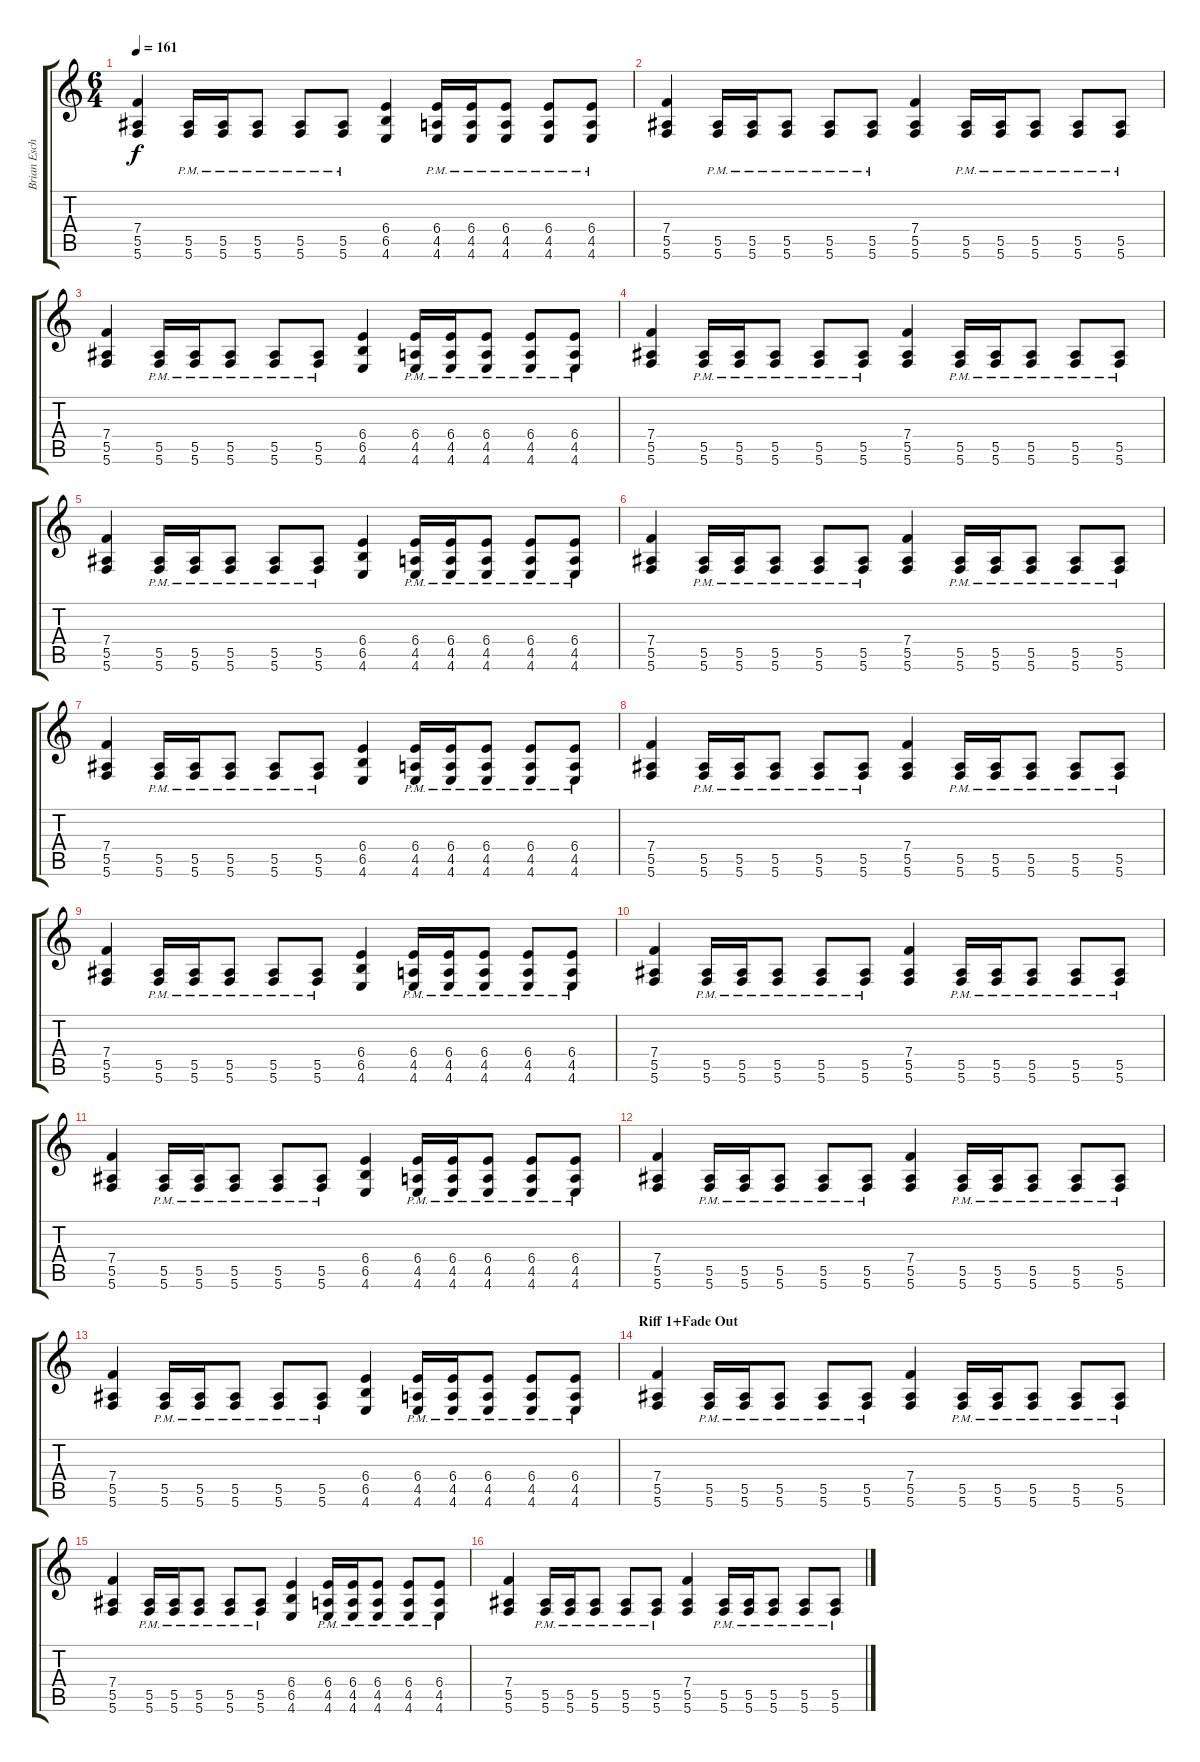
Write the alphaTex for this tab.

\track ("Brian Eschbach (Lead Guitar)" "Brian Esch") {instrument distortionguitar}
\staff {score tabs}
\tuning (C4 G3 Eb3 Bb2 F2 C2) {hide}
\ts (6 4)
\tempo 161
\clef g2
\ks c
(7.4 5.5 5.6).4{dy f} (5.5{pm} 5.6{pm}).16 (5.5{pm} 5.6{pm}).16 (5.5{pm} 5.6{pm}).8 (5.5{pm} 5.6{pm}).8 (5.5{pm} 5.6{pm}).8 (6.4 6.5 4.6).4 (6.4{pm} 4.5{pm} 4.6{pm}).16 (6.4{pm} 4.5{pm} 4.6{pm}).16 (6.4{pm} 4.5{pm} 4.6{pm}).8 (6.4{pm} 4.5{pm} 4.6{pm}).8 (6.4{pm} 4.5{pm} 4.6{pm}).8 |
(7.4 5.5 5.6).4 (5.5{pm} 5.6{pm}).16 (5.5{pm} 5.6{pm}).16 (5.5{pm} 5.6{pm}).8 (5.5{pm} 5.6{pm}).8 (5.5{pm} 5.6{pm}).8 (7.4 5.5 5.6).4 (5.5{pm} 5.6{pm}).16 (5.5{pm} 5.6{pm}).16 (5.5{pm} 5.6{pm}).8 (5.5{pm} 5.6{pm}).8 (5.5{pm} 5.6{pm}).8 |
(7.4 5.5 5.6).4 (5.5{pm} 5.6{pm}).16 (5.5{pm} 5.6{pm}).16 (5.5{pm} 5.6{pm}).8 (5.5{pm} 5.6{pm}).8 (5.5{pm} 5.6{pm}).8 (6.4 6.5 4.6).4 (6.4{pm} 4.5{pm} 4.6{pm}).16 (6.4{pm} 4.5{pm} 4.6{pm}).16 (6.4{pm} 4.5{pm} 4.6{pm}).8 (6.4{pm} 4.5{pm} 4.6{pm}).8 (6.4{pm} 4.5{pm} 4.6{pm}).8 |
(7.4 5.5 5.6).4 (5.5{pm} 5.6{pm}).16 (5.5{pm} 5.6{pm}).16 (5.5{pm} 5.6{pm}).8 (5.5{pm} 5.6{pm}).8 (5.5{pm} 5.6{pm}).8 (7.4 5.5 5.6).4 (5.5{pm} 5.6{pm}).16 (5.5{pm} 5.6{pm}).16 (5.5{pm} 5.6{pm}).8 (5.5{pm} 5.6{pm}).8 (5.5{pm} 5.6{pm}).8 |
(7.4 5.5 5.6).4 (5.5{pm} 5.6{pm}).16 (5.5{pm} 5.6{pm}).16 (5.5{pm} 5.6{pm}).8 (5.5{pm} 5.6{pm}).8 (5.5{pm} 5.6{pm}).8 (6.4 6.5 4.6).4 (6.4{pm} 4.5{pm} 4.6{pm}).16 (6.4{pm} 4.5{pm} 4.6{pm}).16 (6.4{pm} 4.5{pm} 4.6{pm}).8 (6.4{pm} 4.5{pm} 4.6{pm}).8 (6.4{pm} 4.5{pm} 4.6{pm}).8 |
(7.4 5.5 5.6).4 (5.5{pm} 5.6{pm}).16 (5.5{pm} 5.6{pm}).16 (5.5{pm} 5.6{pm}).8 (5.5{pm} 5.6{pm}).8 (5.5{pm} 5.6{pm}).8 (7.4 5.5 5.6).4 (5.5{pm} 5.6{pm}).16 (5.5{pm} 5.6{pm}).16 (5.5{pm} 5.6{pm}).8 (5.5{pm} 5.6{pm}).8 (5.5{pm} 5.6{pm}).8 |
(7.4 5.5 5.6).4 (5.5{pm} 5.6{pm}).16 (5.5{pm} 5.6{pm}).16 (5.5{pm} 5.6{pm}).8 (5.5{pm} 5.6{pm}).8 (5.5{pm} 5.6{pm}).8 (6.4 6.5 4.6).4 (6.4{pm} 4.5{pm} 4.6{pm}).16 (6.4{pm} 4.5{pm} 4.6{pm}).16 (6.4{pm} 4.5{pm} 4.6{pm}).8 (6.4{pm} 4.5{pm} 4.6{pm}).8 (6.4{pm} 4.5{pm} 4.6{pm}).8 |
(7.4 5.5 5.6).4 (5.5{pm} 5.6{pm}).16 (5.5{pm} 5.6{pm}).16 (5.5{pm} 5.6{pm}).8 (5.5{pm} 5.6{pm}).8 (5.5{pm} 5.6{pm}).8 (7.4 5.5 5.6).4 (5.5{pm} 5.6{pm}).16 (5.5{pm} 5.6{pm}).16 (5.5{pm} 5.6{pm}).8 (5.5{pm} 5.6{pm}).8 (5.5{pm} 5.6{pm}).8 |
(7.4 5.5 5.6).4 (5.5{pm} 5.6{pm}).16 (5.5{pm} 5.6{pm}).16 (5.5{pm} 5.6{pm}).8 (5.5{pm} 5.6{pm}).8 (5.5{pm} 5.6{pm}).8 (6.4 6.5 4.6).4 (6.4{pm} 4.5{pm} 4.6{pm}).16 (6.4{pm} 4.5{pm} 4.6{pm}).16 (6.4{pm} 4.5{pm} 4.6{pm}).8 (6.4{pm} 4.5{pm} 4.6{pm}).8 (6.4{pm} 4.5{pm} 4.6{pm}).8 |
(7.4 5.5 5.6).4 (5.5{pm} 5.6{pm}).16 (5.5{pm} 5.6{pm}).16 (5.5{pm} 5.6{pm}).8 (5.5{pm} 5.6{pm}).8 (5.5{pm} 5.6{pm}).8 (7.4 5.5 5.6).4 (5.5{pm} 5.6{pm}).16 (5.5{pm} 5.6{pm}).16 (5.5{pm} 5.6{pm}).8 (5.5{pm} 5.6{pm}).8 (5.5{pm} 5.6{pm}).8 |
(7.4 5.5 5.6).4 (5.5{pm} 5.6{pm}).16 (5.5{pm} 5.6{pm}).16 (5.5{pm} 5.6{pm}).8 (5.5{pm} 5.6{pm}).8 (5.5{pm} 5.6{pm}).8 (6.4 6.5 4.6).4 (6.4{pm} 4.5{pm} 4.6{pm}).16 (6.4{pm} 4.5{pm} 4.6{pm}).16 (6.4{pm} 4.5{pm} 4.6{pm}).8 (6.4{pm} 4.5{pm} 4.6{pm}).8 (6.4{pm} 4.5{pm} 4.6{pm}).8 |
(7.4 5.5 5.6).4 (5.5{pm} 5.6{pm}).16 (5.5{pm} 5.6{pm}).16 (5.5{pm} 5.6{pm}).8 (5.5{pm} 5.6{pm}).8 (5.5{pm} 5.6{pm}).8 (7.4 5.5 5.6).4 (5.5{pm} 5.6{pm}).16 (5.5{pm} 5.6{pm}).16 (5.5{pm} 5.6{pm}).8 (5.5{pm} 5.6{pm}).8 (5.5{pm} 5.6{pm}).8 |
(7.4 5.5 5.6).4 (5.5{pm} 5.6{pm}).16 (5.5{pm} 5.6{pm}).16 (5.5{pm} 5.6{pm}).8 (5.5{pm} 5.6{pm}).8 (5.5{pm} 5.6{pm}).8 (6.4 6.5 4.6).4 (6.4{pm} 4.5{pm} 4.6{pm}).16 (6.4{pm} 4.5{pm} 4.6{pm}).16 (6.4{pm} 4.5{pm} 4.6{pm}).8 (6.4{pm} 4.5{pm} 4.6{pm}).8 (6.4{pm} 4.5{pm} 4.6{pm}).8 |
\section ("" "Riff 1+Fade Out")
(7.4 5.5 5.6).4 (5.5{pm} 5.6{pm}).16 (5.5{pm} 5.6{pm}).16 (5.5{pm} 5.6{pm}).8 (5.5{pm} 5.6{pm}).8 (5.5{pm} 5.6{pm}).8 (7.4 5.5 5.6).4 (5.5{pm} 5.6{pm}).16 (5.5{pm} 5.6{pm}).16 (5.5{pm} 5.6{pm}).8 (5.5{pm} 5.6{pm}).8 (5.5{pm} 5.6{pm}).8 |
(7.4 5.5 5.6).4 (5.5{pm} 5.6{pm}).16 (5.5{pm} 5.6{pm}).16 (5.5{pm} 5.6{pm}).8 (5.5{pm} 5.6{pm}).8 (5.5{pm} 5.6{pm}).8 (6.4 6.5 4.6).4 (6.4{pm} 4.5{pm} 4.6{pm}).16 (6.4{pm} 4.5{pm} 4.6{pm}).16 (6.4{pm} 4.5{pm} 4.6{pm}).8 (6.4{pm} 4.5{pm} 4.6{pm}).8 (6.4{pm} 4.5{pm} 4.6{pm}).8 |
(7.4 5.5 5.6).4 (5.5{pm} 5.6{pm}).16 (5.5{pm} 5.6{pm}).16 (5.5{pm} 5.6{pm}).8 (5.5{pm} 5.6{pm}).8 (5.5{pm} 5.6{pm}).8 (7.4 5.5 5.6).4 (5.5{pm} 5.6{pm}).16 (5.5{pm} 5.6{pm}).16 (5.5{pm} 5.6{pm}).8 (5.5{pm} 5.6{pm}).8 (5.5{pm} 5.6{pm}).8
